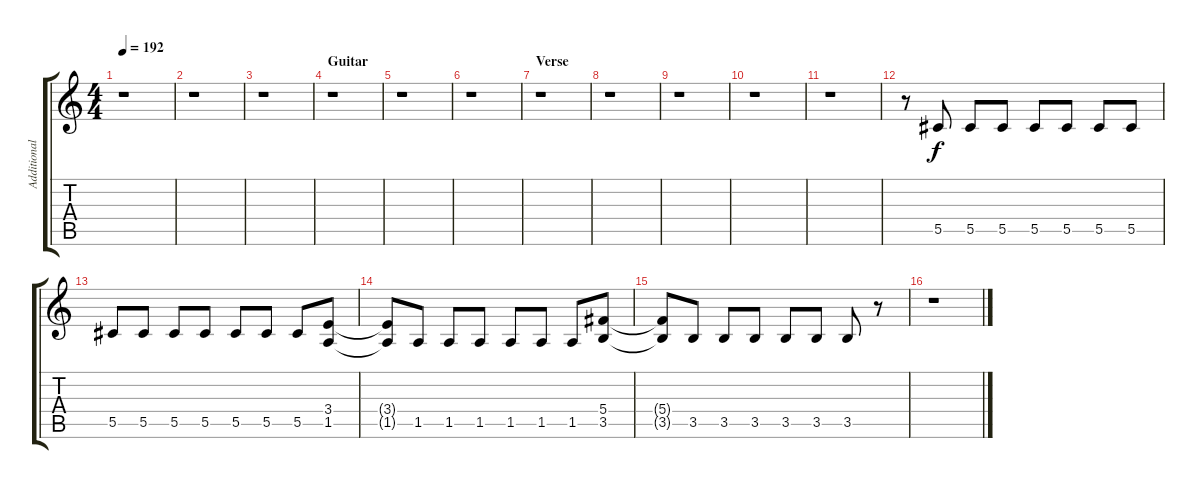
\track ("Additional Guitar" "Additional") {instrument distortionguitar}
\staff {score tabs}
\tuning (Eb4 Bb3 Gb3 Db3 Ab2 Eb2) {hide}
\ts (4 4)
\tempo 192
\clef g2
\ks c
r.1{dy f} |
r.1 |
r.1 |
\section ("" "Guitar")
r.1 |
r.1 |
r.1 |
\section ("" "Verse")
r.1 |
r.1 |
r.1 |
r.1 |
r.1 |
r.8 5.5.8 5.5.8 5.5.8 5.5.8 5.5.8 5.5.8 5.5.8 |
5.5.8 5.5.8 5.5.8 5.5.8 5.5.8 5.5.8 5.5.8 (3.4 1.5).8 |
(3.4{t} 1.5{t}).8 1.5.8 1.5.8 1.5.8 1.5.8 1.5.8 1.5.8 (5.4 3.5).8 |
(5.4{t} 3.5{t}).8 3.5.8 3.5.8 3.5.8 3.5.8 3.5.8 3.5.8 r.8 |
r.1
